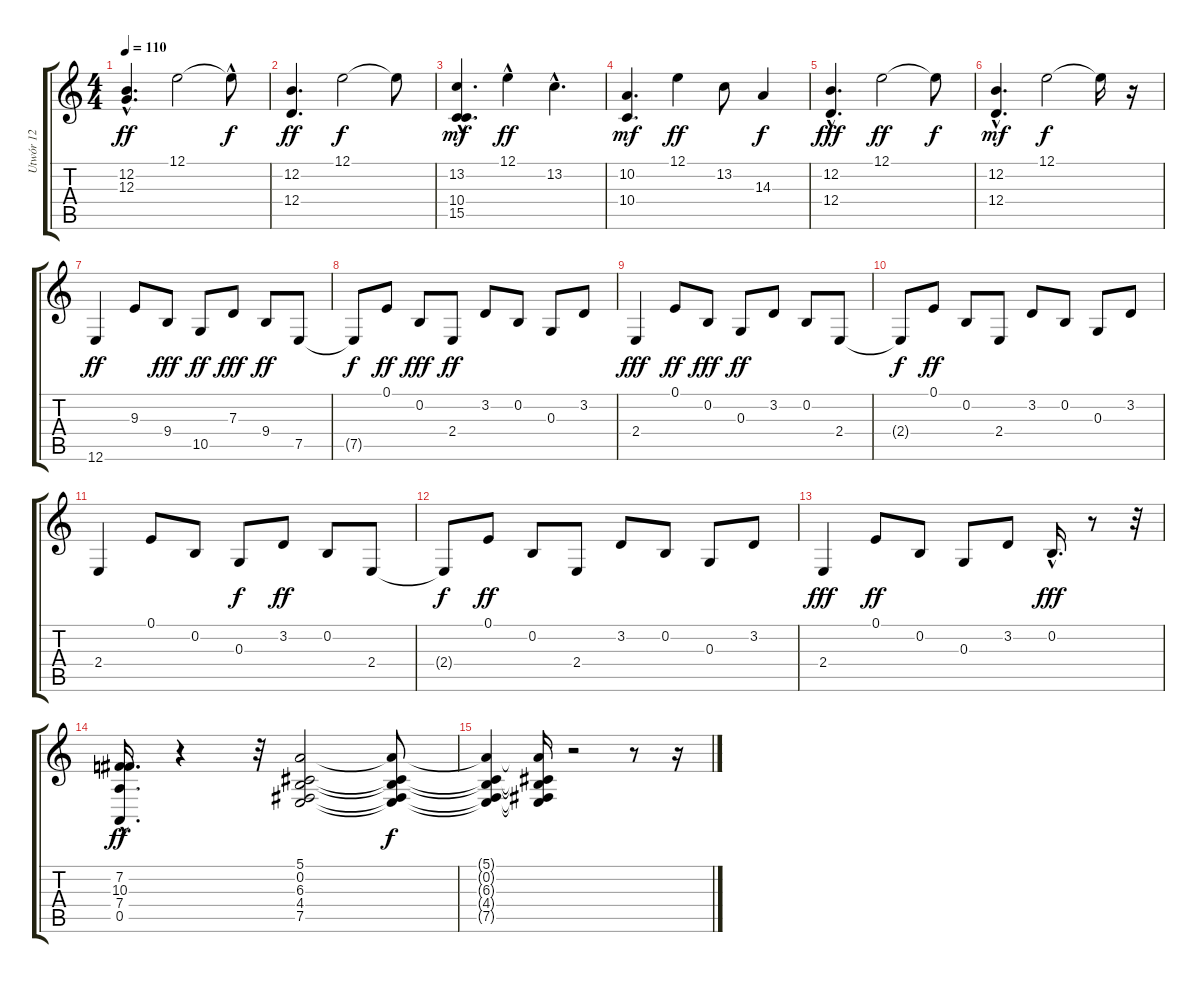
\track ("Utwór 12" "Utwór 12") {instrument acousticgrandpiano}
\staff {score tabs}
\tuning (E4 B3 G3 D3 A2 E2) {hide}
\ts (4 4)
\tempo 110
\clef g2
\ks c
(12.2{hac} 12.3{hac}).4{d dy ff} 12.1.2 12.1{hac t}.8{dy f} |
(12.2 12.4).4{d dy ff} 12.1.2{dy f} 12.1{t}.8 |
(13.2{hac} 10.4{hac} 15.5).4{d dy mf} 12.1{hac}.4{dy ff} 13.2{hac}.4{d} |
(10.2 10.4).4{d dy mf} 12.1.4{dy ff} 13.2.8 14.3.4{dy f} |
(12.2{hac} 12.4{hac}).4{d dy fff} 12.1.2{dy ff} 12.1{t}.8{dy f} |
(12.2{hac} 12.4{hac}).4{d dy mf} 12.1.2{dy f} 12.1{t}.16 r.16 |
12.6.4{dy ff} 9.3.8 9.4.8{dy fff} 10.5.8{dy ff} 7.3.8{dy fff} 9.4.8{dy ff} 7.5.8 |
7.5{t}.8{dy f} 0.1.8{dy ff} 0.2.8{dy fff} 2.4.8{dy ff} 3.2.8 0.2.8 0.3.8 3.2.8 |
2.4.4{dy fff} 0.1.8{dy ff} 0.2.8{dy fff} 0.3.8{dy ff} 3.2.8 0.2.8 2.4.8 |
2.4{t}.8{dy f} 0.1.8{dy ff} 0.2.8 2.4.8 3.2.8 0.2.8 0.3.8 3.2.8 |
2.4.4 0.1.8 0.2.8 0.3.8{dy f} 3.2.8{dy ff} 0.2.8 2.4.8 |
2.4{t}.8{dy f} 0.1.8{dy ff} 0.2.8 2.4.8 3.2.8 0.2.8 0.3.8 3.2.8 |
2.4.4{dy fff} 0.1.8{dy ff} 0.2.8 0.3.8 3.2.8 0.2{hac}.16{d dy fff} r.8 r.32 |
(7.2{hac} 10.3{hac} 7.4{hac} 0.5{hac}).16{d dy ff} r.4 r.32 (5.1 0.2 6.3 4.4 7.5).2 (5.1{t} 0.2{t} 6.3{t} 4.4{t} 7.5{t}).8{dy f} |
(5.1{t} 0.2{t} 6.3{t} 4.4{t} 7.5{t}).4 (5.1{t} 0.2{t} 6.3{t} 4.4{t} 7.5{t}).16 r.2 r.8 r.16
